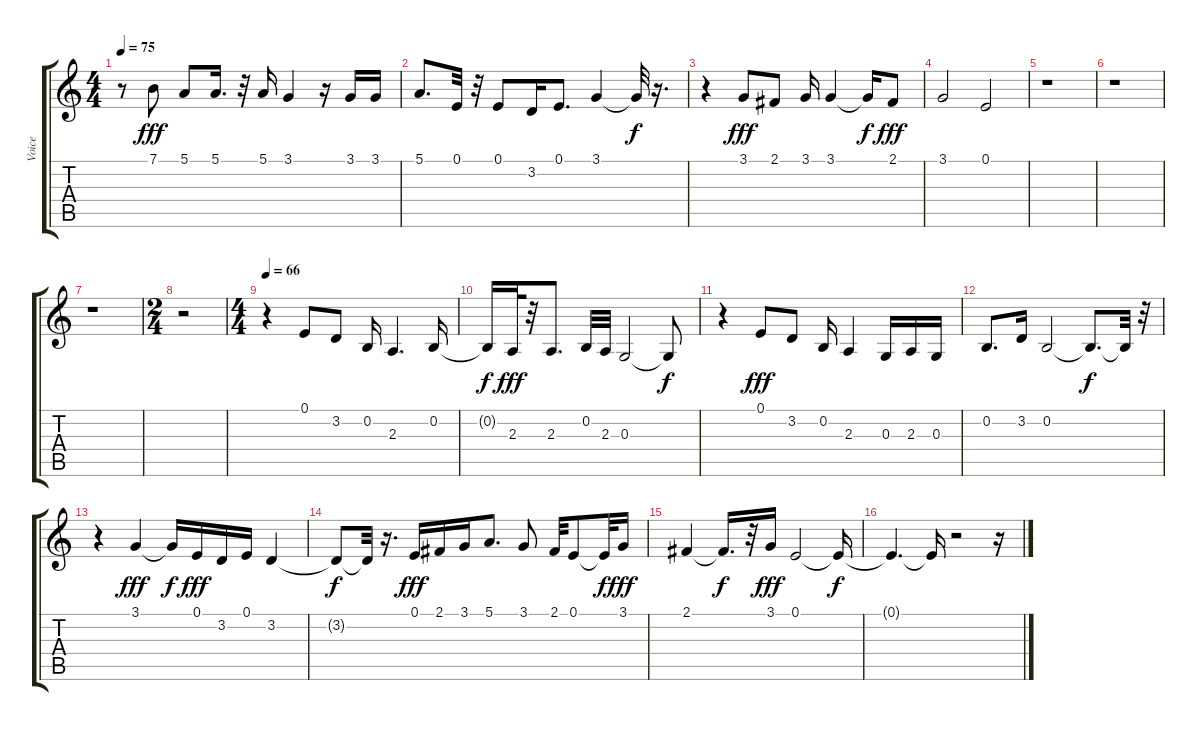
\track ("Voice" "Voice") {instrument synthvoice}
\staff {score tabs}
\tuning (E4 B3 G3 D3 A2 E2) {hide}
\ts (4 4)
\tempo 75
\clef g2
\ks c
r.8{dy f} 7.1.8{dy fff} 5.1.8 5.1.16{d} r.32 5.1.16 3.1.4 r.16 3.1.16 3.1.16 |
5.1.8{d} 0.1.32 r.32 0.1.8 3.2.16 0.1.8{d} 3.1.4 3.1{t}.32{dy f} r.16{d} |
r.4 3.1.8{dy fff} 2.1.8 3.1.16 3.1.4 3.1{t}.16{dy f} 2.1.8{dy fff} |
3.1.2 0.1.2 |
r.1 |
r.1 |
r.1 |
\ts (2 4)
r.2 |
\ts (4 4)
\tempo 66
r.4 0.1.8 3.2.8 0.2.16 2.3.4{d} 0.2.16 |
0.2{t}.16{dy f} 2.3.32{dy fff} r.32 2.3.8{d} 0.2.32 2.3.32 0.3.2 0.3{t}.8{dy f} |
r.4 0.1.8{dy fff} 3.2.8 0.2.16 2.3.4 0.3.16 2.3.16 0.3.16 |
0.2.8{d} 3.2.16 0.2.2 0.2{t}.8{d dy f} 0.2{t}.32 r.32 |
r.4 3.1.4{dy fff} 3.1{t}.16{dy f} 0.1.16{dy fff} 3.2.16 0.1.16 3.2.4 |
3.2{t}.8{dy f} 3.2{t}.32 r.16{d} 0.1.16{dy fff} 2.1.16 3.1.16 5.1.8{d} 3.1.8 2.1.32 0.1.8 0.1{t}.32{dy f} 3.1.16{dy fff} |
2.1.4 2.1{t}.16{d dy f} r.32 3.1.16{dy fff} 0.1.2 0.1{t}.16{dy f} |
0.1{t}.4{d} 0.1{t}.16 r.2 r.16
